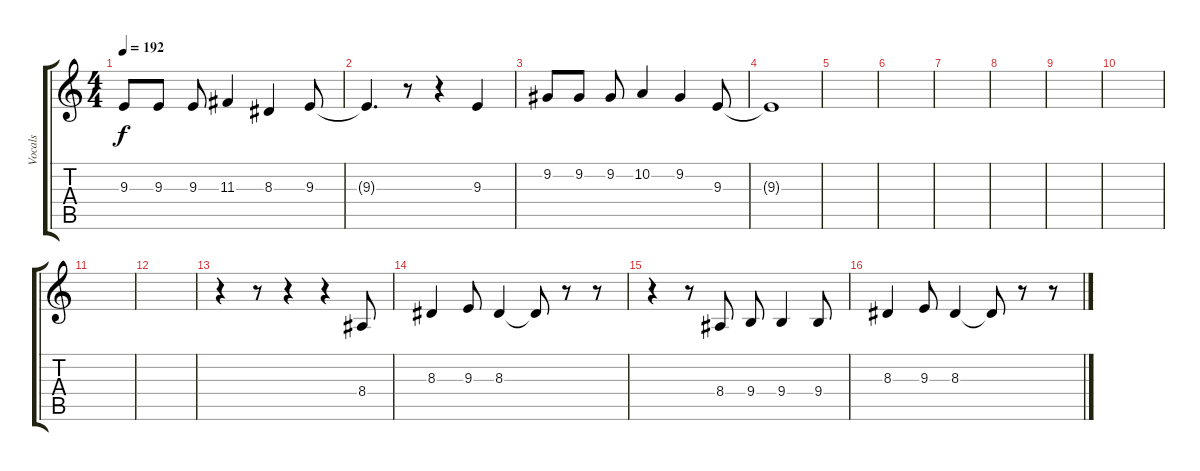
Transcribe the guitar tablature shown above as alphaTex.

\track ("Vocals" "Vocals") {instrument lead2sawtooth}
\staff {score tabs}
\tuning (E4 B3 G3 D3 A2 E2) {hide}
\ts (4 4)
\tempo 192
\clef g2
\ks c
9.3.8{dy f} 9.3.8 9.3.8 11.3.4 8.3.4 9.3.8 |
9.3{t}.4{d} r.8 r.4 9.3.4 |
9.2.8 9.2.8 9.2.8 10.2.4 9.2.4 9.3.8 |
9.3{t}.1 |
|
|
|
|
|
|
|
|
r.4 r.8 r.4 r.4 8.4.8 |
8.3.4 9.3.8 8.3.4 8.3{t}.8 r.8 r.8 |
r.4 r.8 8.4.8 9.4.8 9.4.4 9.4.8 |
8.3.4 9.3.8 8.3.4 8.3{t}.8 r.8 r.8
